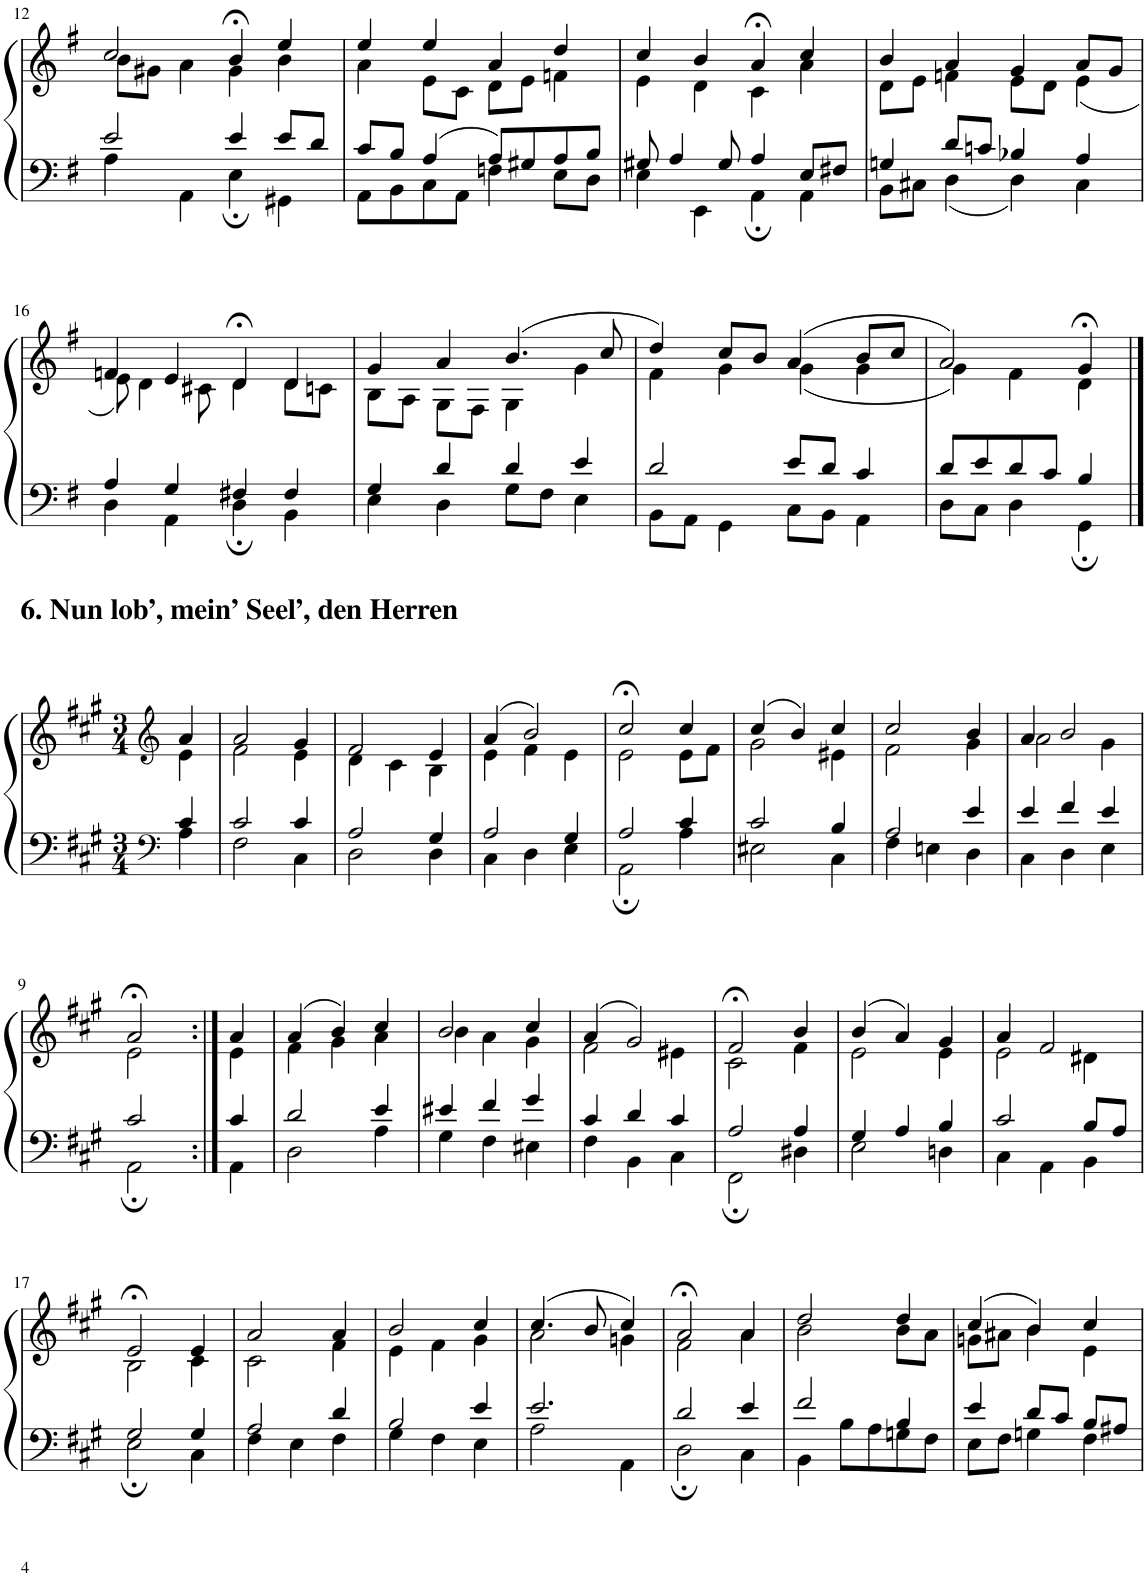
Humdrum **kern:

**kern	**kern
*part1	*part1
*staff2	*staff1
*I"Piano	*
*I'Pno	*
!!LO:PB:g=z
*clefF4	*clefG2
*k[f#]	*k[f#]
*M4/4	*M4/4
*met(c)	*met(c)
=12	=12
*^	*^
2e/	4A\	2cc/	8b\L
.	.	.	8g#X\J
.	4AA\	.	4a\
4e/	4E;\	4b;</	4g#\
8e/L	4GG#X\	4ee/	4b\
8d/J	.	.	.
=13	=13	=13	=13
8c/L	8AA\L	4ee/	4a\
8B/J	8BB\	.	.
4A/	8C\	4ee/	8e\L
.	8AA\J	.	8c\J
8A/L	4Fn\	4a/	8d\L
8G#X/	.	.	8e\J
8A/	8E\L	4dd/	4fn\
8B/J	8D\J	.	.
=14	=14	=14	=14
8G#X/	4E\	4cc/	4e\
4A/	.	.	.
.	4EE\	4b/	4d\
8G#/	.	.	.
4A/	4AA;\	4a;</	4c\
8E/L	4AA\	4cc/	4a\
8F#X/J	.	.	.
=15	=15	=15	=15
4Gn/	8BB\L	4b/	8d\L
.	8C#X\J	.	8e\J
8d/L	4D\	4a/	4fn\
8cn/J	.	.	.
4B-X/	4D\	4g/	8e\L
.	.	.	8d\J
4A/	4C#\	8a/L	(4e\
.	.	8g/J	.
!!LO:LB:g=z	!!
=16	=16	=16	=16
4A/	4D\	4fn/	8e\)
.	.	.	4d\
4G/	4AA\	4e/	.
.	.	.	8c#X\
4F#X/	4D;\	4d/	4d;<\
4F#/	4BB\	4d/	8d\L
.	.	.	8cn\J
=17	=17	=17	=17
4G/	4E\	4g/	8B\L
.	.	.	8A\J
4d/	4D\	4a/	8G\L
.	.	.	8F#\J
4d/	8G\L	(4.b/	4G\
.	8F#\J	.	.
4e/	4E\	.	4g\
.	.	8cc/	.
=18	=18	=18	=18
2d/	8BB\L	4dd/)	4f#\
.	8AA\J	.	.
.	4GG\	8cc/L	4g\
.	.	8b/J	.
8e/L	8C\L	(4a/	(4g\
8d/J	8BB\J	.	.
4c/	4AA\	8b/L	4g\
.	.	8cc/J	.
=19	=19	=19	=19
8d/L	8D\L	2a/)	4g\)
8e/	8C\J	.	.
8d/	4D\	.	4f#\
8c/J	.	.	.
4B/	4GG;\	4g;</	4d\
!!LO:LB:g=z	!!
==1	==1	==1	==1
*clefF4	*	*clefG2	*
*k[f#c#g#]	*	*k[f#c#g#]	*
*M3/4	*	*M3/4	*
4c#/	4A\	4a/	4e\
=2	=2	=2	=2
2c#/	2F#\	2a/	2f#\
4c#/	4C#\	4g#/	4e\
=3	=3	=3	=3
2A/	2D\	2f#/	4d\
.	.	.	4c#\
4G#/	4D\	4e/	4B\
=4	=4	=4	=4
2A/	4C#\	(4a/	4e\
.	4D\	2b/)	4f#\
4G#/	4E\	.	4e\
=5	=5	=5	=5
2A/	2AA;\	2cc#;</	2e\
4c#/	4A\	4cc#/	8e\L
.	.	.	8f#\J
=6	=6	=6	=6
2c#/	2E#X\	(4cc#/	2g#\
.	.	4b/)	.
4B/	4C#\	4cc#/	4e#X\
=7	=7	=7	=7
2A/	4F#\	2cc#/	2f#\
.	4En\	.	.
4e/	4D\	4b/	4g#\
=8	=8	=8	=8
4e/	4C#\	4a/	2a\
4f#/	4D\	2b/	.
4e/	4E\	.	4g#\
!!LO:LB:g=z	!!
=9	=9	=9	=9
2c#/	2AA;\	2a;</	2e\
=10:|!	=10:|!	=10:|!	=10:|!
4c#/	4AA\	4a/	4e\
=11	=11	=11	=11
2d/	2D\	(4a/	4f#\
.	.	4b/)	4g#\
4e/	4A\	4cc#/	4a\
=12	=12	=12	=12
4e#X/	4G#\	2b/	4b\
4f#/	4F#\	.	4a\
4g#/	4E#X\	4cc#/	4g#\
=13	=13	=13	=13
4c#/	4F#\	(4a/	2f#\
4d/	4BB\	2g#/)	.
4c#/	4C#\	.	4e#X\
=14	=14	=14	=14
2A/	2FF#;\	2f#;</	2c#\
4A/	4D#X\	4b/	4f#\
=15	=15	=15	=15
4G#/	2E\	(4b/	2e\
4A/	.	4a/)	.
4B/	4Dn\	4g#/	4e\
=16	=16	=16	=16
2c#/	4C#\	4a/	2e\
.	4AA\	2f#/	.
8B/L	4BB\	.	4d#X\
8A/J	.	.	.
!!LO:LB:g=z	!!
=17	=17	=17	=17
2G#/	2E;\	2e;</	2B\
4G#/	4C#\	4e/	4c#\
=18	=18	=18	=18
2A/	4F#\	2a/	2c#\
.	4E\	.	.
4d/	4F#\	4a/	4f#\
=19	=19	=19	=19
2B/	4G#\	2b/	4e\
.	4F#\	.	4f#\
4e/	4E\	4cc#/	4g#\
=20	=20	=20	=20
2.e/	2A\	(4.cc#/	2a\
.	.	8b/	.
.	4AA\	4cc#/)	4gn\
=21	=21	=21	=21
2d/	2D;\	2a;</	2f#\
4e/	4C#\	4a/	4a\
=22	=22	=22	=22
2f#/	4BB\	2dd/	2b\
.	8B\L	.	.
.	8A\	.	.
4B/	8Gn\	4dd/	8b\L
.	8F#\J	.	8a\J
=23	=23	=23	=23
4e/	8E\L	(4cc#/	8gn\L
.	8F#\J	.	8a#X\J
8d/L	4Gn\	4b/)	4b\
8c#/J	.	.	.
8B/L	4F#\	4cc#/	4e\
8A#X/J	.	.	.
*v	*v	*	*
*	*v	*v
=	=
*-	*-
